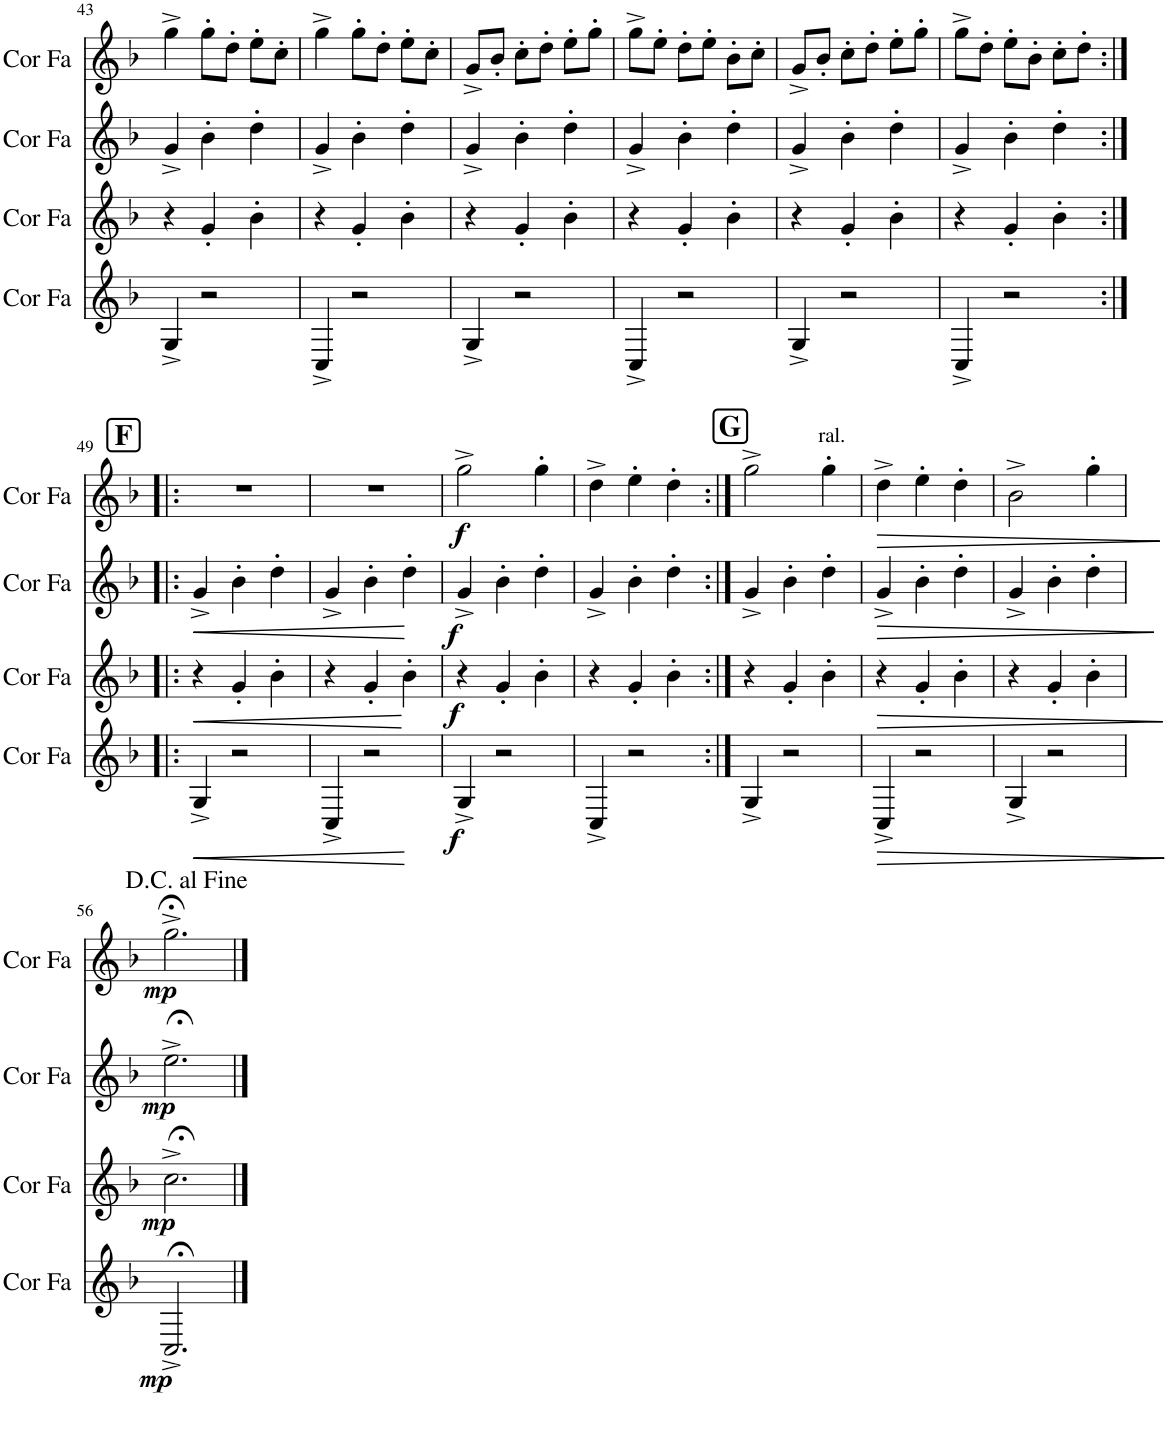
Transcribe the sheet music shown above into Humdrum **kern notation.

**kern	**dynam	**kern	**dynam	**kern	**dynam	**kern	**dynam
*part4	*part4	*part3	*part3	*part2	*part2	*part1	*part1
*staff4	*staff4	*staff3	*staff3	*staff2	*staff2	*staff1	*staff1
*I"Cor en Fa	*	*I"Cor en Fa	*	*I"Cor en Fa	*	*I"Cor en Fa	*
*I'Cor Fa	*	*I'Cor Fa	*	*I'Cor Fa	*	*I'Cor Fa	*
!!LO:PB:g=z
*clefG2	*	*clefG2	*	*clefG2	*	*clefG2	*
*Trd4c7	*	*Trd4c7	*	*Trd4c7	*	*Trd4c7	*
*k[b-]	*	*k[b-]	*	*k[b-]	*	*k[b-]	*
*M3/4	*	*M3/4	*	*M3/4	*	*M3/4	*
=43	=43	=43	=43	=43	=43	=43	=43
4G^/	.	4r	.	4g^/	.	4gg^\	.
2r	.	4g'/	.	4b-'\	.	8gg'\L	.
.	.	.	.	.	.	8dd'\J	.
.	.	4b-'\	.	4dd'\	.	8ee'\L	.
.	.	.	.	.	.	8cc'\J	.
=44	=44	=44	=44	=44	=44	=44	=44
4C^/	.	4r	.	4g^/	.	4gg^\	.
2r	.	4g'/	.	4b-'\	.	8gg'\L	.
.	.	.	.	.	.	8dd'\J	.
.	.	4b-'\	.	4dd'\	.	8ee'\L	.
.	.	.	.	.	.	8cc'\J	.
=45	=45	=45	=45	=45	=45	=45	=45
4G^/	.	4r	.	4g^/	.	8g^/L	.
.	.	.	.	.	.	8b-'/J	.
2r	.	4g'/	.	4b-'\	.	8cc'\L	.
.	.	.	.	.	.	8dd'\J	.
.	.	4b-'\	.	4dd'\	.	8ee'\L	.
.	.	.	.	.	.	8gg'\J	.
=46	=46	=46	=46	=46	=46	=46	=46
4C^/	.	4r	.	4g^/	.	8gg^\L	.
.	.	.	.	.	.	8ee'\J	.
2r	.	4g'/	.	4b-'\	.	8dd'\L	.
.	.	.	.	.	.	8ee'\J	.
.	.	4b-'\	.	4dd'\	.	8b-'\L	.
.	.	.	.	.	.	8cc'\J	.
=47	=47	=47	=47	=47	=47	=47	=47
4G^/	.	4r	.	4g^/	.	8g^/L	.
.	.	.	.	.	.	8b-'/J	.
2r	.	4g'/	.	4b-'\	.	8cc'\L	.
.	.	.	.	.	.	8dd'\J	.
.	.	4b-'\	.	4dd'\	.	8ee'\L	.
.	.	.	.	.	.	8gg'\J	.
=48	=48	=48	=48	=48	=48	=48	=48
4C^/	.	4r	.	4g^/	.	8gg^\L	.
.	.	.	.	.	.	8dd'\J	.
2r	.	4g'/	.	4b-'\	.	8ee'\L	.
.	.	.	.	.	.	8b-'\J	.
.	.	4b-'\	.	4dd'\	.	8cc'\L	.
.	.	.	.	.	.	8dd'\J	.
!!LO:LB:g=z
!!LO:REH:place=s1:a:B:cj:fs=14:t=F
=49:|!|:	=49:|!|:	=49:|!|:	=49:|!|:	=49:|!|:	=49:|!|:	=49:|!|:	=49:|!|:
!	!LO:HP:b	!	!LO:HP:b	!	!LO:HP:b	!	!
4G^/	<	4r	<	4g^/	<	2.r	.
2r	.	4g'/	.	4b-'\	.	.	.
.	.	4b-'\	.	4dd'\	.	.	.
.	[	.	[	.	[	.	.
=50	=50	=50	=50	=50	=50	=50	=50
4C^/	.	4r	.	4g^/	.	2.r	.
2r	.	4g'/	.	4b-'\	.	.	.
.	.	4b-'\	.	4dd'\	.	.	.
=51	=51	=51	=51	=51	=51	=51	=51
!	!LO:DY:b	!	!LO:DY:b	!	!LO:DY:b	!	!LO:DY:b
4G^/	f	4r	f	4g^/	f	2gg^\	f
2r	.	4g'/	.	4b-'\	.	.	.
.	.	4b-'\	.	4dd'\	.	4gg'\	.
=52	=52	=52	=52	=52	=52	=52	=52
4C^/	.	4r	.	4g^/	.	4dd^\	.
2r	.	4g'/	.	4b-'\	.	4ee'\	.
.	.	4b-'\	.	4dd'\	.	4dd'\	.
!!LO:REH:place=s1:a:B:cj:fs=14:t=G
=53:|!	=53:|!	=53:|!	=53:|!	=53:|!	=53:|!	=53:|!	=53:|!
4G^/	.	4r	.	4g^/	.	2gg^\	.
2r	.	4g'/	.	4b-'\	.	.	.
.	.	4b-'\	.	4dd'\	.	4gg'\	.
=54	=54	=54	=54	=54	=54	=54	=54
!	!LO:HP:b	!	!LO:HP:b	!	!LO:HP:b	!	!LO:HP:b
4C^/	>	4r	>	4g^/	>	4dd^\	>
2r	.	4g'/	.	4b-'\	.	4ee'\	.
.	.	4b-'\	.	4dd'\	.	4dd'\	.
.	]	.	]	.	]	.	]
=55	=55	=55	=55	=55	=55	=55	=55
!	!	!	!	!	!	!LO:TX:a:t=ral.	!
4G^/	.	4r	.	4g^/	.	2b-^\	.
2r	.	4g'/	.	4b-'\	.	.	.
.	.	4b-'\	.	4dd'\	.	4gg'\	.
!!LO:LB:g=z
=56	=56	=56	=56	=56	=56	=56	=56
!	!LO:DY:b	!	!LO:DY:b	!	!LO:DY:b	!	!LO:DY:b
2.C;<^/	mp	2.cc;<^\	mp	2.ee;<^\	mp	2.gg;<^\	mp
==	==	==	==	==	==	==	==
*-	*-	*-	*-	*-	*-	*-	*-
